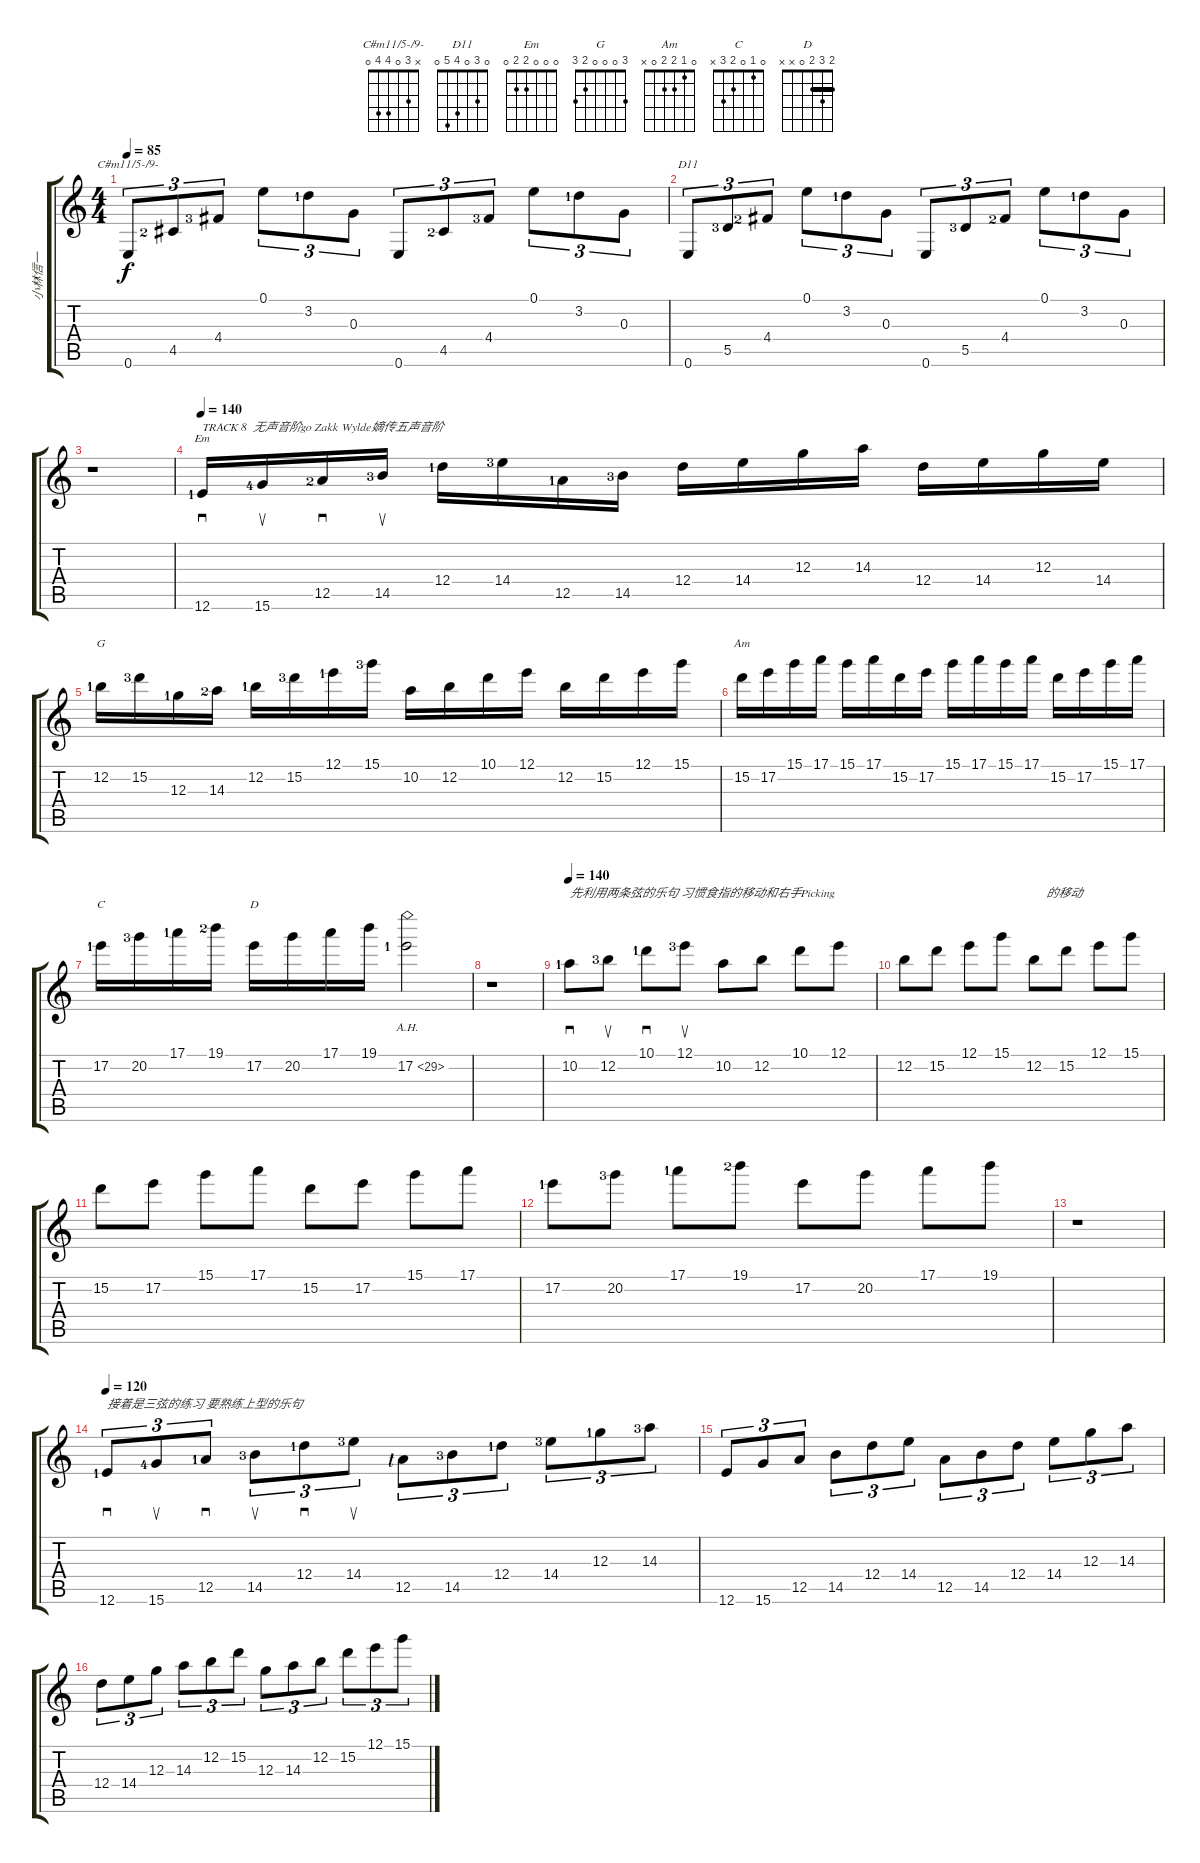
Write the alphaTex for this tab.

\track ("小林信一" "小林信一") {instrument overdrivenguitar}
\staff {score tabs}
\tuning (E4 B3 G3 D3 A2 E2) {hide}
\chord ("C#m11/5-/9-" x 3 0 4 4 0)
\chord ("D11" 0 3 0 4 5 0)
\chord ("Em" 0 0 0 2 2 0)
\chord ("G" 3 0 0 0 2 3)
\chord ("Am" 0 1 2 2 0 x)
\chord ("C" 0 1 0 2 3 x)
\chord ("D" 2 3 2 0 x x) {barre 2}
\ts (4 4)
\tempo 85
\clef g2
\ks c
0.6.8{tu (3 2) ch "C#m11/5-/9-" dy f} 4.5{lf 3}.8{tu (3 2)} 4.4{lf 4}.8{tu (3 2)} 0.1.8{tu (3 2)} 3.2{lf 2}.8{tu (3 2)} 0.3.8{tu (3 2)} 0.6.8{tu (3 2)} 4.5{lf 3}.8{tu (3 2)} 4.4{lf 4}.8{tu (3 2)} 0.1.8{tu (3 2)} 3.2{lf 2}.8{tu (3 2)} 0.3.8{tu (3 2)} |
0.6.8{tu (3 2) ch "D11"} 5.5{lf 4}.8{tu (3 2)} 4.4{lf 3}.8{tu (3 2)} 0.1.8{tu (3 2)} 3.2{lf 2}.8{tu (3 2)} 0.3.8{tu (3 2)} 0.6.8{tu (3 2)} 5.5{lf 4}.8{tu (3 2)} 4.4{lf 3}.8{tu (3 2)} 0.1.8{tu (3 2)} 3.2{lf 2}.8{tu (3 2)} 0.3.8{tu (3 2)} |
r.1 |
\tempo 140
12.6{lf 2}.16{sd ch "Em" txt "TRACK 8  无声音阶go Zakk Wylde嫡传五声音阶"} 15.6{lf 5}.16{su} 12.5{lf 3}.16{sd} 14.5{lf 4}.16{su} 12.4{lf 2}.16 14.4{lf 4}.16 12.5{lf 2}.16 14.5{lf 4}.16 12.4.16 14.4.16 12.3.16 14.3.16 12.4.16 14.4.16 12.3.16 14.4.16 |
12.2{lf 2}.16{ch "G"} 15.2{lf 4}.16 12.3{lf 2}.16 14.3{lf 3}.16 12.2{lf 2}.16 15.2{lf 4}.16 12.1{lf 2}.16 15.1{lf 4}.16 10.2.16 12.2.16 10.1.16 12.1.16 12.2.16 15.2.16 12.1.16 15.1.16 |
15.2.16{ch "Am"} 17.2.16 15.1.16 17.1.16 15.1.16 17.1.16 15.2.16 17.2.16 15.1.16 17.1.16 15.1.16 17.1.16 15.2.16 17.2.16 15.1.16 17.1.16 |
17.2{lf 2}.16{ch "C"} 20.2{lf 4}.16 17.1{lf 2}.16 19.1{lf 3}.16 17.2.16{ch "D"} 20.2.16 17.1.16 19.1.16 17.2{ah 12 lf 2}.2 |
r.1 |
\tempo 140
10.2{lf 2}.8{sd txt "先利用两条弦的乐句 习惯食指的移动和右手Picking"} 12.2{lf 4}.8{su} 10.1{lf 2}.8{sd} 12.1{lf 4}.8{su} 10.2.8 12.2.8 10.1.8 12.1.8 |
12.2.8 15.2.8 12.1.8 15.1.8 12.2.8{txt "    的移动"} 15.2.8 12.1.8 15.1.8 |
15.2.8 17.2.8 15.1.8 17.1.8 15.2.8 17.2.8 15.1.8 17.1.8 |
17.2{lf 2}.8 20.2{lf 4}.8 17.1{lf 2}.8 19.1{lf 3}.8 17.2.8 20.2.8 17.1.8 19.1.8 |
r.1 |
\tempo 120
12.6{lf 2}.8{sd tu (3 2) txt "接着是三弦的练习 要熟练上型的乐句"} 15.6{lf 5}.8{su tu (3 2)} 12.5{lf 2}.8{sd tu (3 2)} 14.5{lf 4}.8{su tu (3 2)} 12.4{lf 2}.8{sd tu (3 2)} 14.4{lf 4}.8{su tu (3 2)} 12.5{lf 1}.8{tu (3 2)} 14.5{lf 4}.8{tu (3 2)} 12.4{lf 2}.8{tu (3 2)} 14.4{lf 4}.8{tu (3 2)} 12.3{lf 2}.8{tu (3 2)} 14.3{lf 4}.8{tu (3 2)} |
12.6.8{tu (3 2)} 15.6.8{tu (3 2)} 12.5.8{tu (3 2)} 14.5.8{tu (3 2)} 12.4.8{tu (3 2)} 14.4.8{tu (3 2)} 12.5.8{tu (3 2)} 14.5.8{tu (3 2)} 12.4.8{tu (3 2)} 14.4.8{tu (3 2)} 12.3.8{tu (3 2)} 14.3.8{tu (3 2)} |
12.4.8{tu (3 2)} 14.4.8{tu (3 2)} 12.3.8{tu (3 2)} 14.3.8{tu (3 2)} 12.2.8{tu (3 2)} 15.2.8{tu (3 2)} 12.3.8{tu (3 2)} 14.3.8{tu (3 2)} 12.2.8{tu (3 2)} 15.2.8{tu (3 2)} 12.1.8{tu (3 2)} 15.1.8{tu (3 2)}
